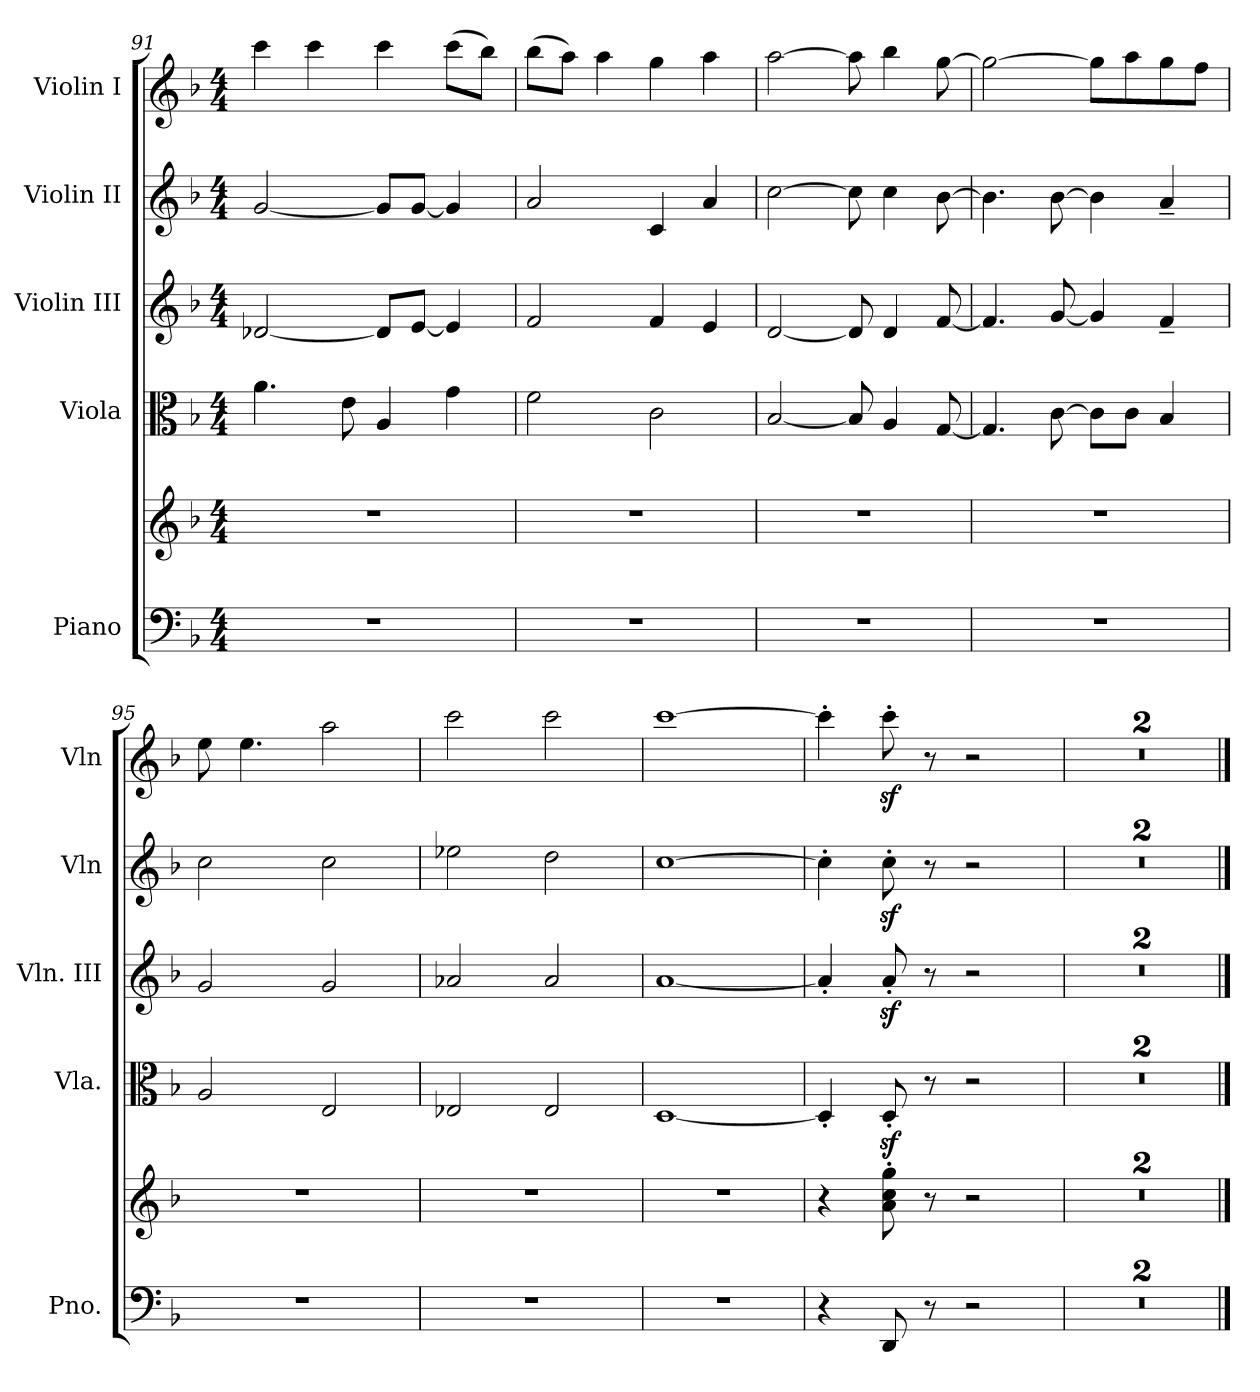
**kern	**kern	**kern	**kern	**kern	**kern
*part5	*part5	*part4	*part3	*part2	*part1
*staff6	*staff5	*staff4	*staff3	*staff2	*staff1
*I"Piano	*	*I"Viola	*I"Violin III	*I"Violin II	*I"Violin I
*I'Pno.	*	*I'Vla.	*I'Vln. III	*I'Vln	*I'Vln
*clefF4	*clefG2	*clefC3	*clefG2	*clefG2	*clefG2
*k[b-]	*k[b-]	*k[b-]	*k[b-]	*k[b-]	*k[b-]
*M4/4	*M4/4	*M4/4	*M4/4	*M4/4	*M4/4
=91	=91	=91	=91	=91	=91
1r	1r	4.a\	[2d-X/	[2g/	4ccc\
.	.	.	.	.	4ccc\
.	.	8e\	.	.	.
.	.	4A/	8d-/L]	8g/L]	4ccc\
.	.	.	[8e/J	[8g/J	.
.	.	4g\	4e/]	4g/]	(8ccc\L
.	.	.	.	.	8bb-\J)
=92	=92	=92	=92	=92	=92
1r	1r	2f\	2f/	2a/	(8bb-\L
.	.	.	.	.	8aa\J)
.	.	.	.	.	4aa\
.	.	2c\	4f/	4c/	4gg\
.	.	.	4e/	4a/	4aa\
=93	=93	=93	=93	=93	=93
1r	1r	[2B-/	[2d/	[2cc\	[2aa\
.	.	8B-/]	8d/]	8cc\]	8aa\]
.	.	4A/	4d/	4cc\	4bb-\
.	.	[8G/	[8f/	[8b-\	[8gg\
=94	=94	=94	=94	=94	=94
1r	1r	4.G/]	4.f/]	4.b-\]	2gg\_
.	.	[8c\	[8g/	[8b-\	.
.	.	8c\L]	4g/]	4b-\]	8gg\L]
.	.	8c\J	.	.	8aa\
.	.	4B-/	4f~/	4a~/	8gg\
.	.	.	.	.	8ff\J
!!LO:PB:g=z
=95	=95	=95	=95	=95	=95
1r	1r	2A/	2g/	2cc\	8ee\
.	.	.	.	.	4.ee\
.	.	2E/	2g/	2cc\	2aa\
=96	=96	=96	=96	=96	=96
1r	1r	2E-X/	2a-X/	2ee-X\	2ccc\
.	.	2E-/	2a-/	2dd\	2ccc\
=97	=97	=97	=97	=97	=97
1r	1r	[1D	[1a	[1cc	[1ccc
=98	=98	=98	=98	=98	=98
4r	4r	4D'/]	4a'/]	4cc'\]	4ccc'\]
8DD/	8a\' 8cc\' 8gg\'	8Dz<'/	8az<'/	8ccz<'\	8cccz<'\
8r	8r	8r	8r	8r	8r
2r	2r	2r	2r	2r	2r
=99	=99	=99	=99	=99	=99
1r	1r	1r	1r	1r	1r
=100	=100	=100	=100	=100	=100
1r	1r	1r	1r	1r	1r
==	==	==	==	==	==
*-	*-	*-	*-	*-	*-
